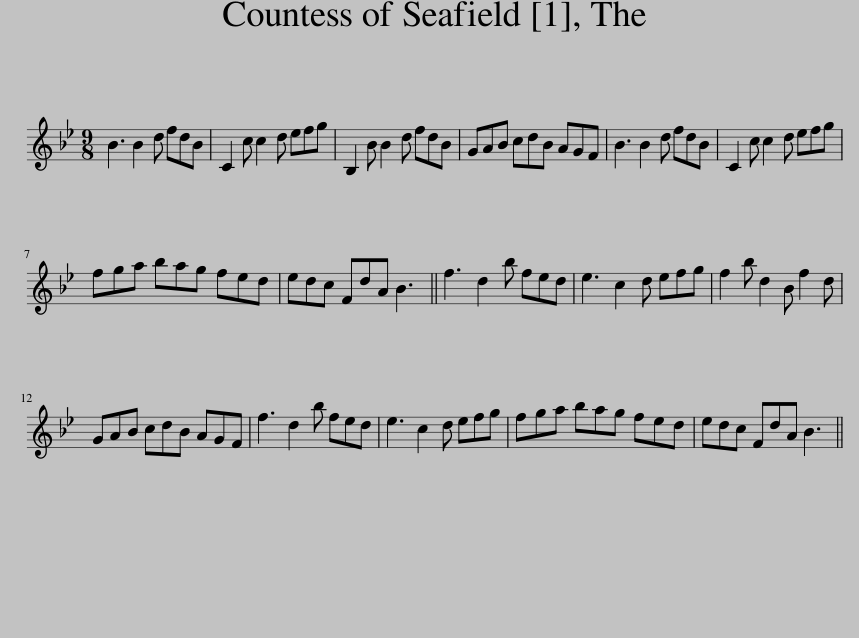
X:1
L:1/8
M:9/8
I:linebreak $
K:Bb
V:1 treble
V:1
 B3 B2 d fdB | C2 c c2 d efg | B,2 B B2 d fdB | GAB cdB AGF | B3 B2 d fdB | %5
 C2 c c2 d efg |$ fga bag fed | edc FdA B3 || f3 d2 b fed | e3 c2 d efg | %10
 f2 b d2 B f2 d |$ GAB cdB AGF | f3 d2 b fed | e3 c2 d efg | fga bag fed | %15
 edc FdA B3 || %16
